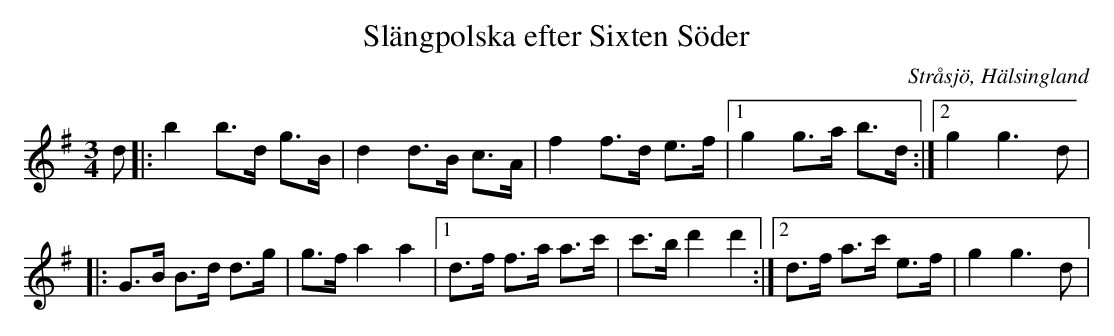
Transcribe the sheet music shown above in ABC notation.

X:1
T:Slängpolska efter Sixten Söder
Q: 150
O:Stråsjö, Hälsingland
M:3/4
L:1/8
K:G
d|:b2 b>d g>B|d2 d>B c>A|f2 f>d e>f|1 g2 g>a b>d :|2 g2 g3d|
|:G>B B>d d>g|g>f a2 a2|1 d>f f>a a>c'|c'>b d'2 d'2:|2 d>f a>c' e>f|g2 g3d|
